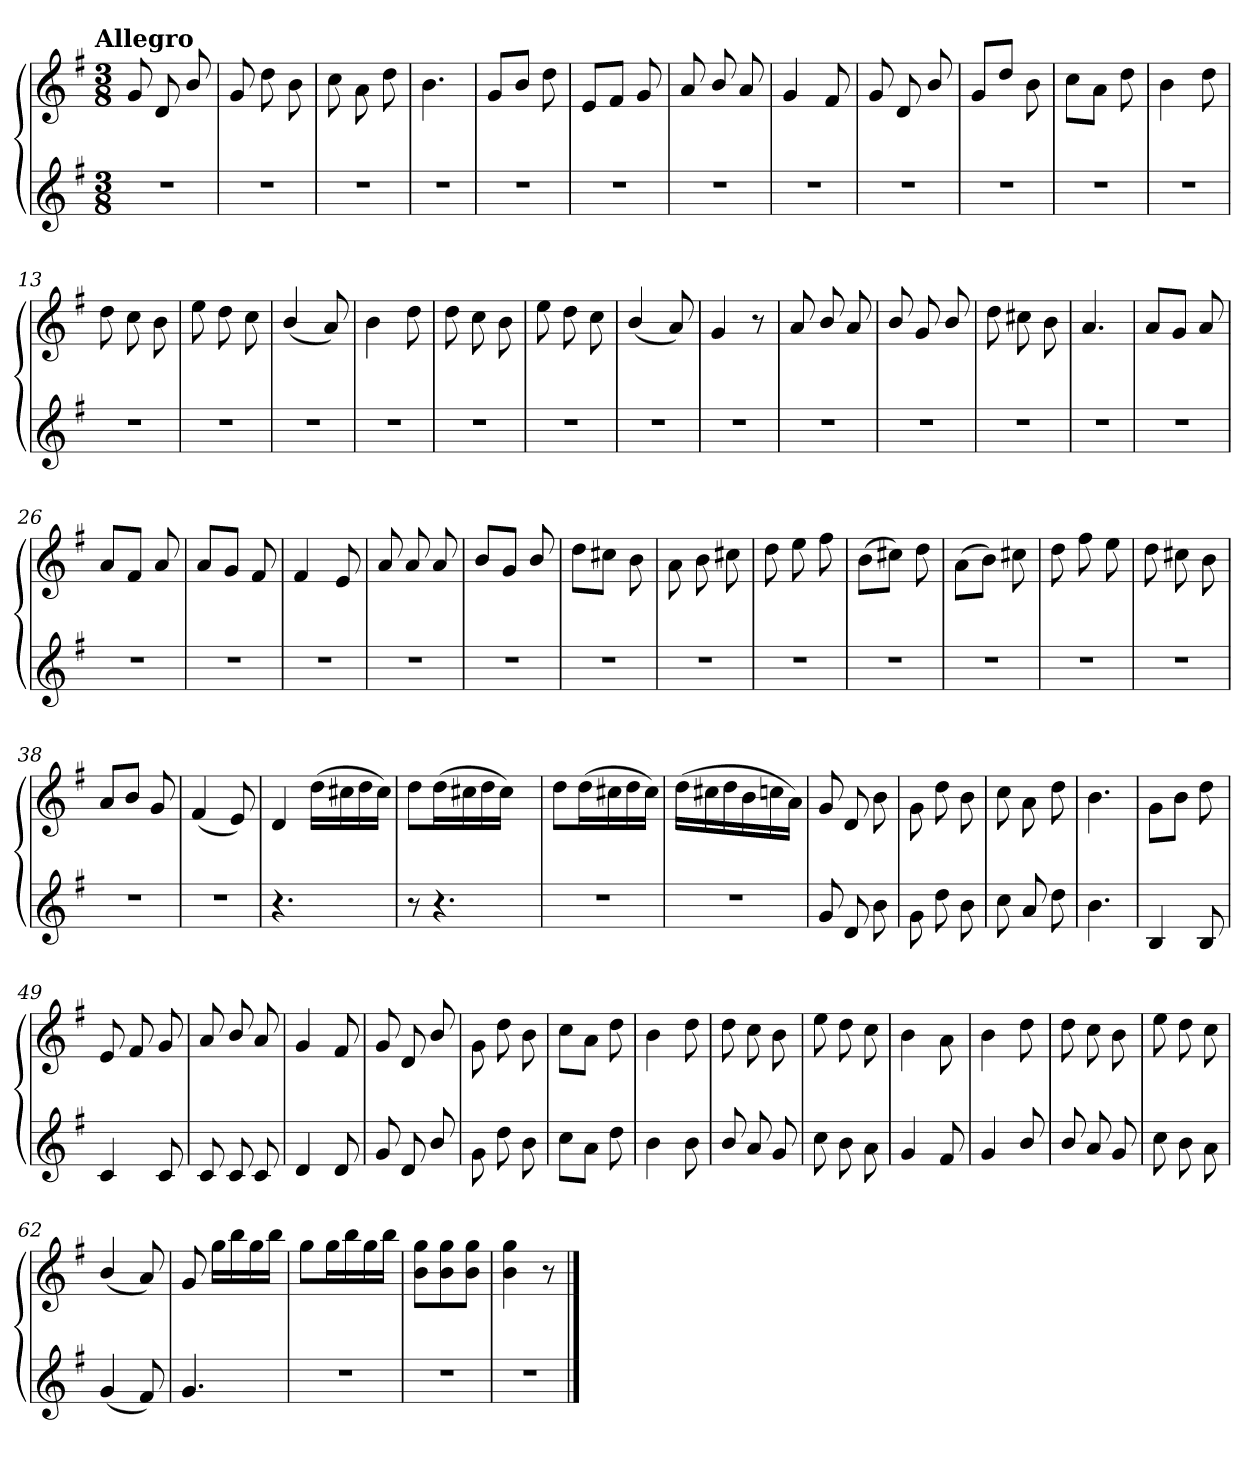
**kern	**kern
*part1	*part1
*staff2	*staff1
*clefG2	*clefG2
*k[f#]	*k[f#]
!!LO:TX:omd:t=Allegro
*M3/8	*M3/8
*MM144	*MM144
=1	=1
4.r	8g/
.	8d/
.	8b/
=2	=2
4.r	8g/
.	8dd\
.	8b\
=3	=3
4.r	8cc\
.	8a\
.	8dd\
=4	=4
4.r	4.b\
=5	=5
4.r	8g/L
.	8b/J
.	8dd\
=6	=6
4.r	8e/L
.	8f#/J
.	8g/
!!LO:LB:g=z
=7	=7
4.r	8a/
.	8b/
.	8a/
=8	=8
4.r	4g/
.	8f#/
=9	=9
4.r	8g/
.	8d/
.	8b/
=10	=10
4.r	8g/L
.	8dd/J
.	8b\
=11	=11
4.r	8cc\L
.	8a\J
.	8dd\
=12	=12
4.r	4b\
.	8dd\
=13	=13
4.r	8dd\
.	8cc\
.	8b\
=14	=14
4.r	8ee\
.	8dd\
.	8cc\
!!LO:LB:g=z
=15	=15
4.r	(<4b/
.	8a/)
=16	=16
4.r	4b\
.	8dd\
=17	=17
4.r	8dd\
.	8cc\
.	8b\
=18	=18
4.r	8ee\
.	8dd\
.	8cc\
=19	=19
4.r	(<4b/
.	8a/)
=20	=20
4.r	4g/
.	8r
=21	=21
4.r	8a/
.	8b/
.	8a/
=22	=22
4.r	8b/
.	8g/
.	8b/
=23	=23
4.r	8dd\
.	8cc#X\
.	8b\
!!LO:LB:g=z
=24	=24
4.r	4.a/
=25	=25
4.r	8a/L
.	8g/J
.	8a/
=26	=26
4.r	8a/L
.	8f#/J
.	8a/
=27	=27
4.r	8a/L
.	8g/J
.	8f#/
=28	=28
4.r	4f#/
.	8e/
=29	=29
4.r	8a/
.	8a/
.	8a/
=30	=30
4.r	8b/L
.	8g/J
.	8b/
=31	=31
4.r	8dd\L
.	8cc#X\J
.	8b\
!!LO:LB:g=z
=32	=32
4.r	8a\
.	8b\
.	8cc#X\
=33	=33
4.r	8dd\
.	8ee\
.	8ff#\
=34	=34
4.r	(>8b\L
.	8cc#X\J)
.	8dd\
=35	=35
4.r	(>8a\L
.	8b\J)
.	8cc#X\
=36	=36
4.r	8dd\
.	8ff#\
.	8ee\
=37	=37
4.r	8dd\
.	8cc#X\
.	8b\
!!LO:LB:g=z
=38	=38
4.r	8a/L
.	8b/J
.	8g/
=39	=39
4.r	(<4f#/
.	8e/)
=40	=40
4.r	4d/
.	(>16dd!\LL
.	16cc#X!\
8ryy	16dd!\
.	16cc#!\JJ)
=41	=41
8r	8dd!\L
4.r	(>16dd!\L
.	16cc#X!\
.	16dd!\
.	16cc#!\JJ)
.	8ryy
=42	=42
4.r	8dd!\L
.	(>16dd!\L
.	16cc#X!\
.	16dd!\
.	16cc#!\JJ)
=43	=43
4.r	(>16dd!\LL
.	16cc#X!\
.	16dd!\
.	16b!\
.	16ccn!\
.	16a!\JJ)
!!LO:PB:g=z
=44	=44
8g/	8g/
8d/	8d/
8b\	8b\
=45	=45
8g\	8g\
8dd\	8dd\
8b\	8b\
=46	=46
8cc\	8cc\
8a/	8a\
8dd\	8dd\
=47	=47
4.b\	4.b\
=48	=48
4B/	8g\L
.	8b\J
8B/	8dd\
=49	=49
4c/	8e/
.	8f#/
8c/	8g/
=50	=50
8c/	8a/
8c/	8b/
8c/	8a/
=51	=51
4d/	4g/
8d/	8f#/
=52	=52
8g/	8g/
8d/	8d/
8b/	8b/
!!LO:LB:g=z
=53	=53
8g\	8g\
8dd\	8dd\
8b\	8b\
=54	=54
8cc\L	8cc\L
8a\J	8a\J
8dd\	8dd\
=55	=55
4b\	4b\
8b\	8dd\
=56	=56
8b/	8dd\
8a/	8cc\
8g/	8b\
=57	=57
8cc\	8ee\
8b\	8dd\
8a\	8cc\
=58	=58
4g/	4b\
8f#/	8a\
=59	=59
4g/	4b\
8b/	8dd\
=60	=60
8b/	8dd\
8a/	8cc\
8g/	8b\
!!LO:LB:g=z
=61	=61
8cc\	8ee\
8b\	8dd\
8a\	8cc\
=62	=62
(<4g/	(<4b/
8f#/)	8a/)
=63	=63
4.g/	8g/
.	16gg\LL
.	16bb\
.	16gg\
.	16bb\JJ
=64	=64
4.r	8gg\L
.	16gg\L
.	16bb\
.	16gg\
.	16bb\JJ
=65	=65
4.r	8b\ 8gg\L
.	8b\ 8gg\
.	8b\ 8gg\J
=66	=66
4.r	4b\ 4gg\
.	8r
==	==
*-	*-
